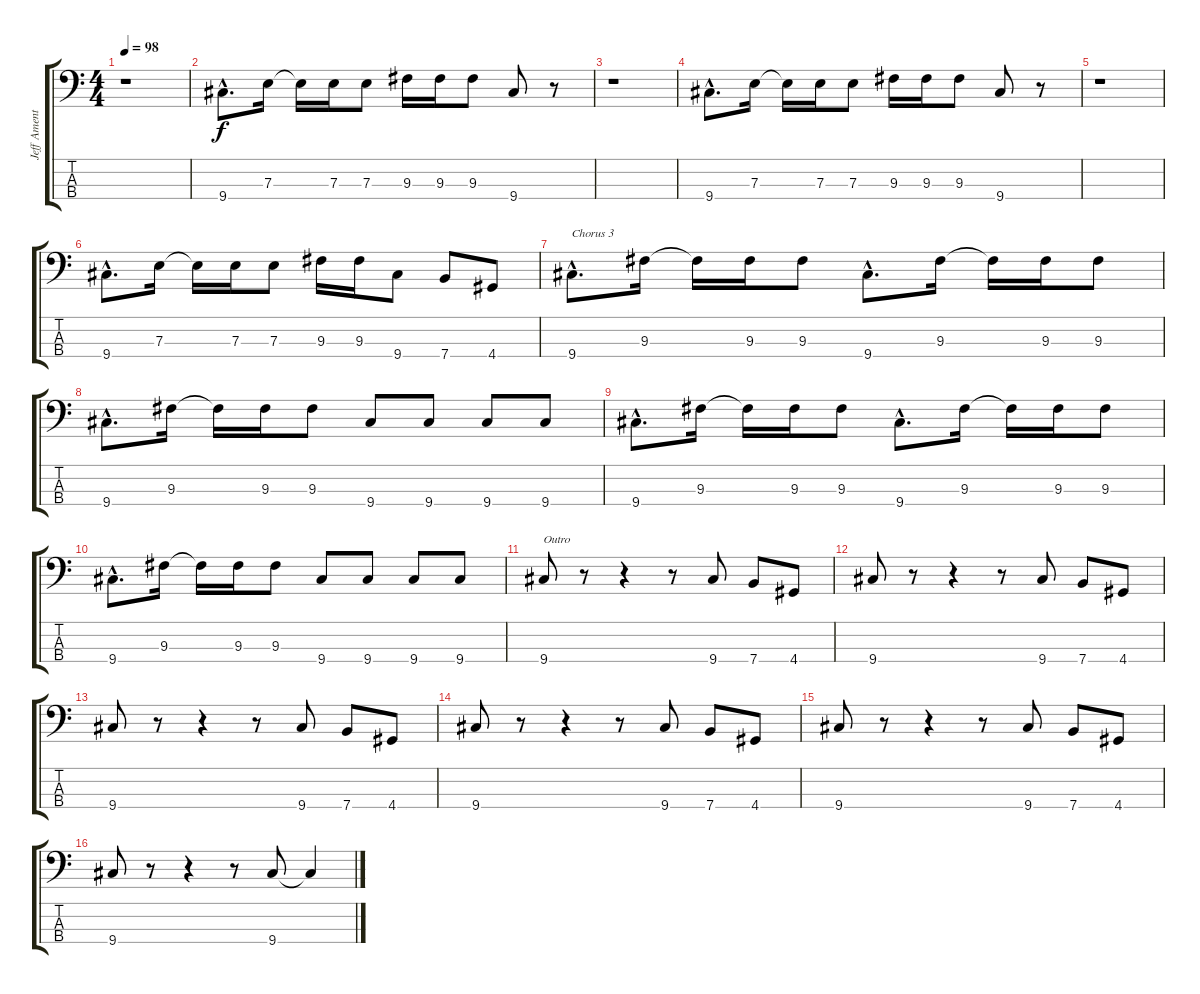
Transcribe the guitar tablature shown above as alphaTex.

\track ("Jeff Ament" "Jeff Ament") {instrument electricbasspick}
\staff {score tabs}
\tuning (G2 D2 A1 E1) {hide}
\ts (4 4)
\tempo 98
\clef f4
\ks c
r.1{dy f} |
9.4{hac}.8{d} 7.3.16 7.3{t}.16 7.3.16 7.3.8 9.3.16 9.3.16 9.3.8 9.4.8 r.8 |
r.1 |
9.4{hac}.8{d} 7.3.16 7.3{t}.16 7.3.16 7.3.8 9.3.16 9.3.16 9.3.8 9.4.8 r.8 |
r.1 |
9.4{hac}.8{d} 7.3.16 7.3{t}.16 7.3.16 7.3.8 9.3.16 9.3.16 9.4.8 7.4.8 4.4.8 |
9.4{hac}.8{d txt "Chorus 3"} 9.3.16 9.3{t}.16 9.3.16 9.3.8 9.4{hac}.8{d} 9.3.16 9.3{t}.16 9.3.16 9.3.8 |
9.4{hac}.8{d} 9.3.16 9.3{t}.16 9.3.16 9.3.8 9.4.8 9.4.8 9.4.8 9.4.8 |
9.4{hac}.8{d} 9.3.16 9.3{t}.16 9.3.16 9.3.8 9.4{hac}.8{d} 9.3.16 9.3{t}.16 9.3.16 9.3.8 |
9.4{hac}.8{d} 9.3.16 9.3{t}.16 9.3.16 9.3.8 9.4.8 9.4.8 9.4.8 9.4.8 |
9.4.8{txt "Outro"} r.8 r.4 r.8 9.4.8 7.4.8 4.4.8 |
9.4.8 r.8 r.4 r.8 9.4.8 7.4.8 4.4.8 |
9.4.8 r.8 r.4 r.8 9.4.8 7.4.8 4.4.8 |
9.4.8 r.8 r.4 r.8 9.4.8 7.4.8 4.4.8 |
9.4.8 r.8 r.4 r.8 9.4.8 7.4.8 4.4.8 |
9.4.8 r.8 r.4 r.8 9.4.8 9.4{t}.4
